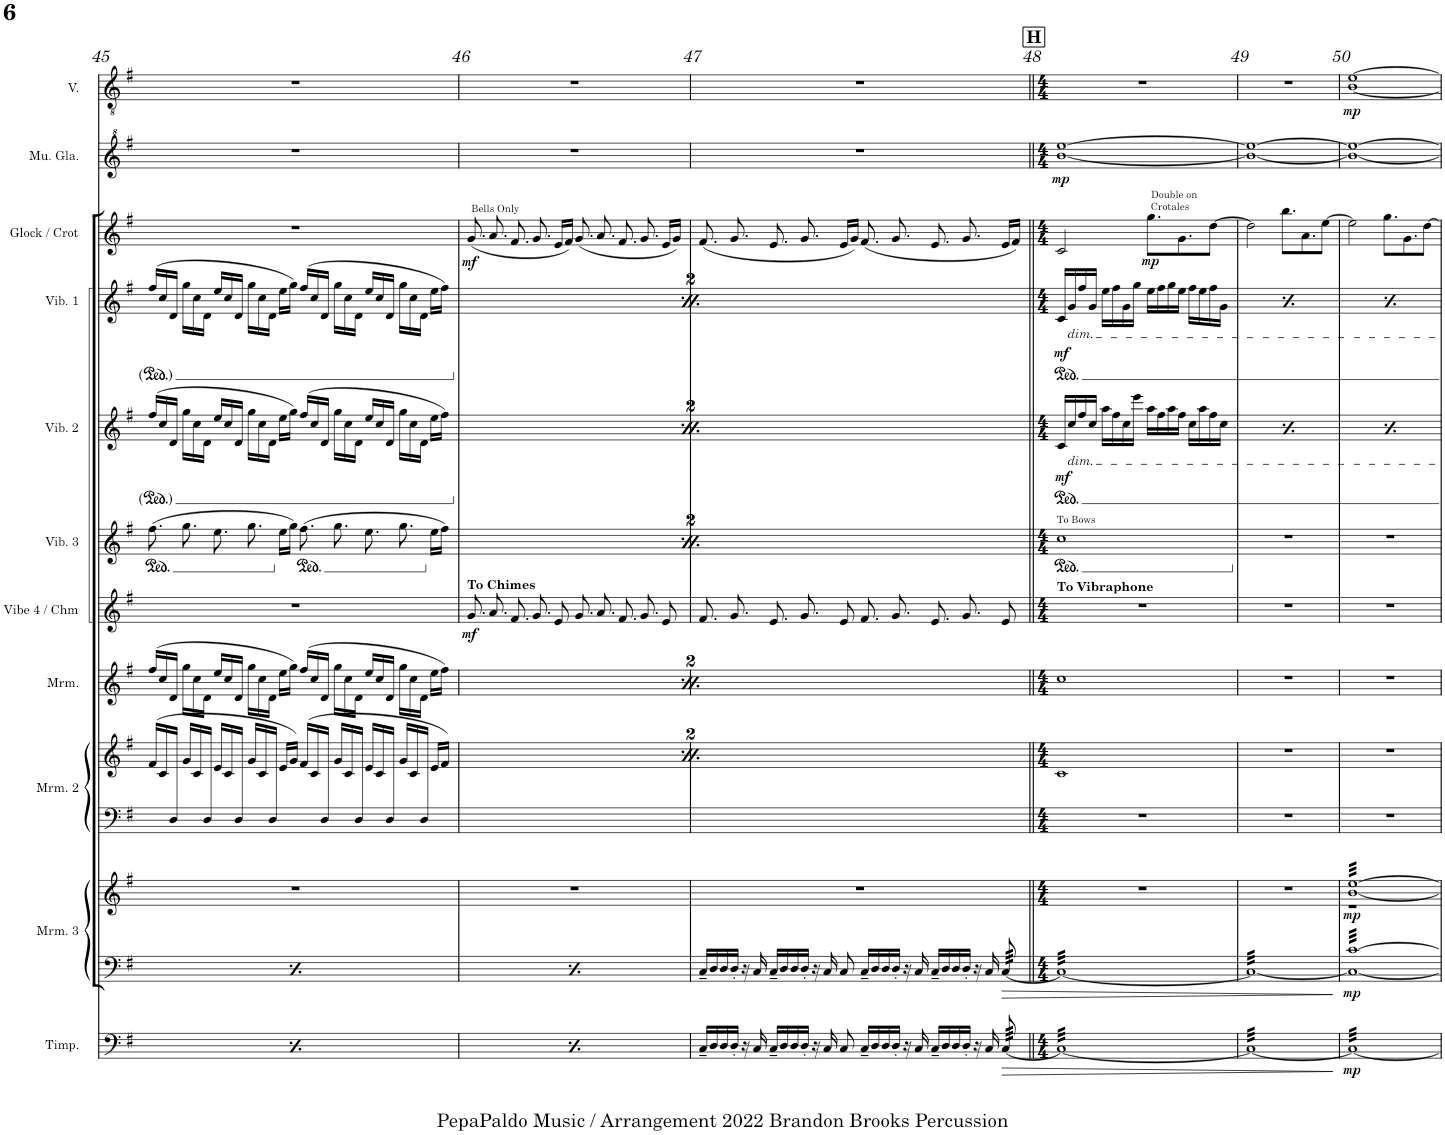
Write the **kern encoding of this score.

**kern	**dynam	**kern	**kern	**dynam	**kern	**kern	**dynam	**kern	**dynam	**kern	**dynam	**kern	**dynam	**kern	**dynam	**kern	**dynam	**kern	**dynam	**kern	**dynam	**kern	**dynam
*part11	*part11	*part10	*part10	*part10	*part9	*part9	*part9	*part8	*part8	*part7	*part7	*part6	*part6	*part5	*part5	*part4	*part4	*part3	*part3	*part2	*part2	*part1	*part1
*staff13	*staff13	*staff12	*staff11	*staff11/12	*staff10	*staff9	*staff9/10	*staff8	*staff8	*staff7	*staff7	*staff6	*staff6	*staff5	*staff5	*staff4	*staff4	*staff3	*staff3	*staff2	*staff2	*staff1	*staff1
*I"Timpani	*	*I"Marimba 3	*	*	*I"Marimba 2	*	*	*I"Marimba 1	*	*I"Vibraphone 4 /  Chimes	*	*I"Vibraphone 3	*	*I"Vibraphone 2	*	*I"Vibraphone 1	*	*I"Glock / Crot	*	*I"Musical Glasses	*	*I"Voice	*
*I'Timp.	*	*I'Mrm. 3	*	*	*I'Mrm. 2	*	*	*I'Mrm. 1	*	*I'Vibe 4 / Chm	*	*I'Vib. 3	*	*I'Vib. 2	*	*I'Vib. 1	*	*I'Glock / Crot	*	*I'Mu. Gla.	*	*I'V.	*
!!LO:PB:g=z
*clefF4	*	*clefF4	*clefG2	*	*clefF4	*clefG2	*	*clefG2	*	*clefG2	*	*clefG2	*	*clefG2	*	*clefG2	*	*clefG2	*	*clefG^2	*	*clefGv2	*
*	*	*	*	*	*	*	*	*	*	*	*	*	*	*	*	*	*	*Trd-14c-24	*	*	*	*	*
*k[f#]	*	*k[f#]	*k[f#]	*	*k[f#]	*k[f#]	*	*k[f#]	*	*k[f#]	*	*k[f#]	*	*k[f#]	*	*k[f#]	*	*k[f#]	*	*k[f#]	*	*k[f#]	*
*M7/4	*	*M7/4	*M7/4	*	*M7/4	*M7/4	*	*M7/4	*	*M7/4	*	*M7/4	*	*M7/4	*	*M7/4	*	*M7/4	*	*M7/4	*	*M7/4	*
=45	=45	=45	=45	=45	=45	=45	=45	=45	=45	=45	=45	=45	=45	=45	=45	=45	=45	=45	=45	=45	=45	=45	=45
*	*	*	*	*	*^	*	*	*	*	*	*	*	*	*	*	*	*	*	*	*	*	*	*
!	!LO:DY:b	!	!	!LO:DY:b=2	!	!	!	!	!	!	!	!	!	!	!	!	!	!	!	!	!	!	!	!
16C~/LL	f	16C~/LL	1..r	f	8ryy	1..ryy	(16f#/LL	.	(16ff#/LL	.	1..r	.	(8.ff#\	.	(16ff#/LL	.	(16ff#/LL	.	1..r	.	1..r	.	1..r	.
16D/	.	16D/	.	.	.	.	16c/	.	16cc/	.	.	.	.	.	16cc/	.	16cc/	.	.	.	.	.	.	.
16D/	.	16D/	.	.	16D/JJ	.	16ryy	.	16d/JJ	.	.	.	.	.	16d/JJ	.	16d/JJ	.	.	.	.	.	.	.
16D'/JJ	.	16D'/JJ	.	.	8ryy	.	16g/LL	.	16gg\LL	.	.	.	8.gg\	.	16gg\LL	.	16gg\LL	.	.	.	.	.	.	.
16r	.	16r	.	.	.	.	16c/	.	16cc\	.	.	.	.	.	16cc\	.	16cc\	.	.	.	.	.	.	.
16C/	.	16C/	.	.	16D/JJ	.	16ryy	.	16d\JJ	.	.	.	.	.	16d\JJ	.	16d\JJ	.	.	.	.	.	.	.
16C~/LL	.	16C~/LL	.	.	8ryy	.	16e/LL	.	16ee/LL	.	.	.	8.ee\	.	16ee/LL	.	16ee/LL	.	.	.	.	.	.	.
16D/	.	16D/	.	.	.	.	16c/	.	16cc/	.	.	.	.	.	16cc/	.	16cc/	.	.	.	.	.	.	.
16D/	.	16D/	.	.	16D/JJ	.	16ryy	.	16d/JJ	.	.	.	.	.	16d/JJ	.	16d/JJ	.	.	.	.	.	.	.
16D'/JJ	.	16D'/JJ	.	.	8ryy	.	16g/LL	.	16gg\LL	.	.	.	8.gg\	.	16gg\LL	.	16gg\LL	.	.	.	.	.	.	.
16r	.	16r	.	.	.	.	16c/	.	16cc\	.	.	.	.	.	16cc\	.	16cc\	.	.	.	.	.	.	.
16C/	.	16C/	.	.	16D/JJ	.	16ryy	.	16d\JJ	.	.	.	.	.	16d\JJ	.	16d\JJ	.	.	.	.	.	.	.
*	*	*	*	*	*	*	*	*	*	*	*	*	*Xped	*	*	*	*	*	*	*	*	*	*	*
8C/	.	8C/	.	.	4ryy	.	16e/LL	.	16ee\LL	.	.	.	16ee\LL	.	16ee\LL	.	16ee\LL	.	.	.	.	.	.	.
.	.	.	.	.	.	.	16g/JJ)	.	16gg\JJ)	.	.	.	16gg\JJ)	.	16gg\JJ)	.	16gg\JJ)	.	.	.	.	.	.	.
16C~/LL	.	16C~/LL	.	.	.	.	(16f#/LL	.	(16ff#/LL	.	.	.	(8.ff#\	.	(16ff#/LL	.	(16ff#/LL	.	.	.	.	.	.	.
16D/	.	16D/	.	.	.	.	16c/	.	16cc/	.	.	.	.	.	16cc/	.	16cc/	.	.	.	.	.	.	.
16D/	.	16D/	.	.	16D/JJ	.	16ryy	.	16d/JJ	.	.	.	.	.	16d/JJ	.	16d/JJ	.	.	.	.	.	.	.
16D'/JJ	.	16D'/JJ	.	.	8ryy	.	16g/LL	.	16gg\LL	.	.	.	8.gg\	.	16gg\LL	.	16gg\LL	.	.	.	.	.	.	.
16r	.	16r	.	.	.	.	16c/	.	16cc\	.	.	.	.	.	16cc\	.	16cc\	.	.	.	.	.	.	.
16C/	.	16C/	.	.	16D/JJ	.	16ryy	.	16d\JJ	.	.	.	.	.	16d\JJ	.	16d\JJ	.	.	.	.	.	.	.
16C~/LL	.	16C~/LL	.	.	8ryy	.	16e/LL	.	16ee/LL	.	.	.	8.ee\	.	16ee/LL	.	16ee/LL	.	.	.	.	.	.	.
16D/	.	16D/	.	.	.	.	16c/	.	16cc/	.	.	.	.	.	16cc/	.	16cc/	.	.	.	.	.	.	.
16D/	.	16D/	.	.	16D/JJ	.	16ryy	.	16d/JJ	.	.	.	.	.	16d/JJ	.	16d/JJ	.	.	.	.	.	.	.
16D'/JJ	.	16D'/JJ	.	.	8ryy	.	16g/LL	.	16gg\LL	.	.	.	8.gg\	.	16gg\LL	.	16gg\LL	.	.	.	.	.	.	.
16r	.	16r	.	.	.	.	16c/	.	16cc\	.	.	.	.	.	16cc\	.	16cc\	.	.	.	.	.	.	.
16C/	.	16C/	.	.	16D/JJ	.	16ryy	.	16d\JJ	.	.	.	.	.	16d\JJ	.	16d\JJ	.	.	.	.	.	.	.
*	*	*	*	*	*	*	*	*	*	*	*	*	*Xped	*	*	*	*	*	*	*	*	*	*	*
8C/	.	8C/	.	.	8ryy	.	16e/LL	.	16ee\LL	.	.	.	16ee\LL	.	16ee\LL	.	16ee\LL	.	.	.	.	.	.	.
.	.	.	.	.	.	.	16f#/JJ)	.	16ff#\JJ)	.	.	.	16ff#\JJ)	.	16ff#\JJ)	.	16ff#\JJ)	.	.	.	.	.	.	.
=46	=46	=46	=46	=46	=46	=46	=46	=46	=46	=46	=46	=46	=46	=46	=46	=46	=46	=46	=46	=46	=46	=46	=46	=46
*	*	*	*	*	*	*	*	*	*	*	*	*	*	*	*ped	*	*	*	*	*	*	*	*	*
!	!	!	!	!	!	!	!	!	!	!	!	!	!	!	!	!	!	!	!LO:TX:a:t=Bells Only	!	!	!	!	!
!	!	!	!	!	!	!	!	!	!	!	!LO:TX:a:B:t=To Chimes	!	!	!	!	!	!	!	!	!	!	!	!	!
!	!LO:DY:b	!	!	!LO:DY:b=2	!	!	!	!LO:DY:b	!	!LO:DY:b	!	!LO:DY:b	!	!LO:DY:b	!	!LO:DY:b	!	!LO:DY:b	!	!LO:DY:b	!	!	!	!
16C~/LL	f	16C~/LL	1..r	f	8ryy	1..ryy	(16g/LL	f	(16gg\LL	f	8.g/L	mf	(8.gg\	f	(16gg\LL	f	(16gg\LL	f	(8.g/	mf	1..r	.	1..r	.
16D/	.	16D/	.	.	.	.	16d/	.	16dd\	.	.	.	.	.	16dd\	.	16dd\	.	.	.	.	.	.	.
16D/	.	16D/	.	.	16D/JJ	.	16ryy	.	16d\JJ	.	.	.	.	.	16d\JJ	.	16d\JJ	.	.	.	.	.	.	.
16D'/JJ	.	16D'/JJ	.	.	8ryy	.	16a/LL	.	16aa\LL	.	8.a/	.	8.aa\	.	16aa\LL	.	16aa\LL	.	8.a/	.	.	.	.	.
16r	.	16r	.	.	.	.	16d/	.	16dd\	.	.	.	.	.	16dd\	.	16dd\	.	.	.	.	.	.	.
16C/	.	16C/	.	.	16D/JJ	.	16ryy	.	16d\JJ	.	.	.	.	.	16d\JJ	.	16d\JJ	.	.	.	.	.	.	.
16C~/LL	.	16C~/LL	.	.	8ryy	.	16f#/LL	.	16ff#/LL	.	8.f#/J	.	8.ff#\	.	16ff#/LL	.	16ff#/LL	.	8.f#/	.	.	.	.	.
16D/	.	16D/	.	.	.	.	16d/	.	16dd/	.	.	.	.	.	16dd/	.	16dd/	.	.	.	.	.	.	.
16D/	.	16D/	.	.	16D/JJ	.	16ryy	.	16d/JJ	.	.	.	.	.	16d/JJ	.	16d/JJ	.	.	.	.	.	.	.
16D'/JJ	.	16D'/JJ	.	.	8ryy	.	16g/LL	.	16gg\LL	.	8.g/L	.	8.gg\	.	16gg\LL	.	16gg\LL	.	8.g/	.	.	.	.	.
16r	.	16r	.	.	.	.	16d/	.	16dd\	.	.	.	.	.	16dd\	.	16dd\	.	.	.	.	.	.	.
16C/	.	16C/	.	.	16D/JJ	.	16ryy	.	16d\JJ	.	.	.	.	.	16d\JJ	.	16d\JJ	.	.	.	.	.	.	.
8C/	.	8C/	.	.	4ryy	.	16e/LL	.	16ee\LL	.	8e/	.	16ee\LL	.	16ee\LL	.	16ee\LL	.	16e/LL	.	.	.	.	.
.	.	.	.	.	.	.	16f#/JJ)	.	16ff#\JJ)	.	.	.	16ff#\JJ)	.	16ff#\JJ)	.	16ff#\JJ)	.	16f#/JJ)	.	.	.	.	.
16C~/LL	.	16C~/LL	.	.	.	.	16g/LL	.	(16gg\LL	.	8.g/J	.	(8.gg\	.	(16gg\LL	.	(16gg\LL	.	(8.g/	.	.	.	.	.
16D/	.	16D/	.	.	.	.	16d/	.	16dd\	.	.	.	.	.	16dd\	.	16dd\	.	.	.	.	.	.	.
16D/	.	16D/	.	.	16D/JJ	.	16ryy	.	16d\JJ	.	.	.	.	.	16d\JJ	.	16d\JJ	.	.	.	.	.	.	.
16D'/JJ	.	16D'/JJ	.	.	8ryy	.	16a/LL	.	16aa\LL	.	8.a/L	.	8.aa\	.	16aa\LL	.	16aa\LL	.	8.a/	.	.	.	.	.
16r	.	16r	.	.	.	.	16d/	.	16dd\	.	.	.	.	.	16dd\	.	16dd\	.	.	.	.	.	.	.
16C/	.	16C/	.	.	16D/JJ	.	16ryy	.	16d\JJ	.	.	.	.	.	16d\JJ	.	16d\JJ	.	.	.	.	.	.	.
16C~/LL	.	16C~/LL	.	.	8ryy	.	16f#/LL	.	16ff#/LL	.	8.f#/	.	8.ff#\	.	16ff#/LL	.	16ff#/LL	.	8.f#/	.	.	.	.	.
16D/	.	16D/	.	.	.	.	16d/	.	16dd/	.	.	.	.	.	16dd/	.	16dd/	.	.	.	.	.	.	.
16D/	.	16D/	.	.	16D/JJ	.	16ryy	.	16d/JJ	.	.	.	.	.	16d/JJ	.	16d/JJ	.	.	.	.	.	.	.
16D'/JJ	.	16D'/JJ	.	.	8ryy	.	16g/LL	.	16gg\LL	.	8.g/	.	8.gg\	.	16gg\LL	.	16gg\LL	.	8.g/	.	.	.	.	.
16r	.	16r	.	.	.	.	16d/	.	16dd\	.	.	.	.	.	16dd\	.	16dd\	.	.	.	.	.	.	.
16C/	.	16C/	.	.	16D/JJ	.	16ryy	.	16d\JJ	.	.	.	.	.	16d\JJ	.	16d\JJ	.	.	.	.	.	.	.
8C/	.	8C/	.	.	8ryy	.	16e/LL	.	16ee\LL	.	8e/J	.	16ee\LL	.	16ee\LL	.	16ee\LL	.	16e/LL	.	.	.	.	.
.	.	.	.	.	.	.	16g/JJ	.	16gg\JJ)	.	.	.	16gg\JJ)	.	16gg\JJ)	.	16gg\JJ)	.	16g/JJ)	.	.	.	.	.
=47	=47	=47	=47	=47	=47	=47	=47	=47	=47	=47	=47	=47	=47	=47	=47	=47	=47	=47	=47	=47	=47	=47	=47	=47
16C~/LL	.	16C~/LL	1..r	.	8ryy	1..ryy	(16f#/LL	.	(16ff#/LL	.	8.f#/L	.	(8.ff#\	.	(16ff#/LL	.	(16ff#/LL	.	(8.f#/	.	1..r	.	1..r	.
16D/	.	16D/	.	.	.	.	16c/	.	16cc/	.	.	.	.	.	16cc/	.	16cc/	.	.	.	.	.	.	.
16D/	.	16D/	.	.	16D/JJ	.	16ryy	.	16d/JJ	.	.	.	.	.	16d/JJ	.	16d/JJ	.	.	.	.	.	.	.
16D'/JJ	.	16D'/JJ	.	.	8ryy	.	16g/LL	.	16gg\LL	.	8.g/	.	8.gg\	.	16gg\LL	.	16gg\LL	.	8.g/	.	.	.	.	.
16r	.	16r	.	.	.	.	16c/	.	16cc\	.	.	.	.	.	16cc\	.	16cc\	.	.	.	.	.	.	.
16C/	.	16C/	.	.	16D/JJ	.	16ryy	.	16d\JJ	.	.	.	.	.	16d\JJ	.	16d\JJ	.	.	.	.	.	.	.
16C~/LL	.	16C~/LL	.	.	8ryy	.	16e/LL	.	16ee/LL	.	8.e/J	.	8.ee\	.	16ee/LL	.	16ee/LL	.	8.e/	.	.	.	.	.
16D/	.	16D/	.	.	.	.	16c/	.	16cc/	.	.	.	.	.	16cc/	.	16cc/	.	.	.	.	.	.	.
16D/	.	16D/	.	.	16D/JJ	.	16ryy	.	16d/JJ	.	.	.	.	.	16d/JJ	.	16d/JJ	.	.	.	.	.	.	.
16D'/JJ	.	16D'/JJ	.	.	8ryy	.	16g/LL	.	16gg\LL	.	8.g/L	.	8.gg\	.	16gg\LL	.	16gg\LL	.	8.g/	.	.	.	.	.
16r	.	16r	.	.	.	.	16c/	.	16cc\	.	.	.	.	.	16cc\	.	16cc\	.	.	.	.	.	.	.
16C/	.	16C/	.	.	16D/JJ	.	16ryy	.	16d\JJ	.	.	.	.	.	16d\JJ	.	16d\JJ	.	.	.	.	.	.	.
8C/	.	8C/	.	.	4ryy	.	16e/LL	.	16ee\LL	.	8e/	.	16ee\LL	.	16ee\LL	.	16ee\LL	.	16e/LL	.	.	.	.	.
.	.	.	.	.	.	.	16g/JJ)	.	16gg\JJ)	.	.	.	16gg\JJ)	.	16gg\JJ)	.	16gg\JJ)	.	16g/JJ)	.	.	.	.	.
16C~/LL	.	16C~/LL	.	.	.	.	(16f#/LL	.	(16ff#/LL	.	8.f#/J	.	(8.ff#\	.	(16ff#/LL	.	(16ff#/LL	.	(8.f#/	.	.	.	.	.
16D/	.	16D/	.	.	.	.	16c/	.	16cc/	.	.	.	.	.	16cc/	.	16cc/	.	.	.	.	.	.	.
16D/	.	16D/	.	.	16D/JJ	.	16ryy	.	16d/JJ	.	.	.	.	.	16d/JJ	.	16d/JJ	.	.	.	.	.	.	.
16D'/JJ	.	16D'/JJ	.	.	8ryy	.	16g/LL	.	16gg\LL	.	8.g/L	.	8.gg\	.	16gg\LL	.	16gg\LL	.	8.g/	.	.	.	.	.
16r	.	16r	.	.	.	.	16c/	.	16cc\	.	.	.	.	.	16cc\	.	16cc\	.	.	.	.	.	.	.
16C/	.	16C/	.	.	16D/JJ	.	16ryy	.	16d\JJ	.	.	.	.	.	16d\JJ	.	16d\JJ	.	.	.	.	.	.	.
16C~/LL	.	16C~/LL	.	.	8ryy	.	16e/LL	.	16ee/LL	.	8.e/	.	8.ee\	.	16ee/LL	.	16ee/LL	.	8.e/	.	.	.	.	.
16D/	.	16D/	.	.	.	.	16c/	.	16cc/	.	.	.	.	.	16cc/	.	16cc/	.	.	.	.	.	.	.
16D/	.	16D/	.	.	16D/JJ	.	16ryy	.	16d/JJ	.	.	.	.	.	16d/JJ	.	16d/JJ	.	.	.	.	.	.	.
16D'/JJ	.	16D'/JJ	.	.	8ryy	.	16g/LL	.	16gg\LL	.	8.g/	.	8.gg\	.	16gg\LL	.	16gg\LL	.	8.g/	.	.	.	.	.
16r	.	16r	.	.	.	.	16c/	.	16cc\	.	.	.	.	.	16cc\	.	16cc\	.	.	.	.	.	.	.
16C/	.	16C/	.	.	16D/JJ	.	16ryy	.	16d\JJ	.	.	.	.	.	16d\JJ	.	16d\JJ	.	.	.	.	.	.	.
!	!LO:HP:b	!	!	!	!	!	!	!	!	!	!	!	!	!	!	!	!	!	!	!	!	!	!	!
*tremolo	*	*	*	*	*	*	*	*	*	*	*	*	*	*	*	*	*	*	*	*	*	*	*	*
*	*	*tremolo	*	*	*	*	*	*	*	*	*	*	*	*	*	*	*	*	*	*	*	*	*	*
[64C/	>	[64C/	.	.	8ryy	.	16e/LL	.	16ee\LL	.	8e/J	.	16ee\LL	.	16ee\LL	.	16ee\LL	.	16e/LL	.	.	.	.	.
64C/	.	64C/	.	.	.	.	.	.	.	.	.	.	.	.	.	.	.	.	.	.	.	.	.	.
64C/	.	64C/	.	.	.	.	.	.	.	.	.	.	.	.	.	.	.	.	.	.	.	.	.	.
64C/	.	64C/	.	.	.	.	.	.	.	.	.	.	.	.	.	.	.	.	.	.	.	.	.	.
64C/	.	64C/	.	.	.	.	16f#/JJ)	.	16ff#\JJ)	.	.	.	16ff#\JJ)	.	16ff#\JJ)	.	16ff#\JJ)	.	16f#/JJ)	.	.	.	.	.
64C/	.	64C/	.	.	.	.	.	.	.	.	.	.	.	.	.	.	.	.	.	.	.	.	.	.
64C/	.	64C/	.	.	.	.	.	.	.	.	.	.	.	.	.	.	.	.	.	.	.	.	.	.
64C/	.	64C/	.	.	.	.	.	.	.	.	.	.	.	.	.	.	.	.	.	.	.	.	.	.
*	*	*	*	*	*v	*v	*	*	*	*	*	*	*	*	*	*	*	*	*	*	*	*	*	*
!!LO:REH:place=s1:a:B:cj:fs=14:t=H
=48||	=48||	=48||	=48||	=48||	=48||	=48||	=48||	=48||	=48||	=48||	=48||	=48||	=48||	=48||	=48||	=48||	=48||	=48||	=48||	=48||	=48||	=48||	=48||
*M4/4	*	*M4/4	*M4/4	*	*M4/4	*M4/4	*	*M4/4	*	*M4/4	*	*M4/4	*	*M4/4	*	*M4/4	*	*M4/4	*	*M4/4	*	*M4/4	*
*	*	*	*	*	*	*	*	*	*	*	*	*	*	*ped	*	*	*	*	*	*	*	*	*
!	!	!	!	!	!	!	!	!	!	!	!	!LO:TX:a:t=To Bows	!	!	!	!	!	!	!	!	!	!	!
!	!	!	!	!	!	!	!	!	!	!LO:TX:a:B:t=To Vibraphone	!	!	!	!	!	!	!	!	!	!	!	!	!
!	!	!	!	!	!	!	!	!	!	!	!	!	!	!	!LO:DY:b	!	!LO:DY:b	!	!	!	!LO:DY:b	!	!
32CLLL	.	32CLLL	1r	.	1r	1c	.	1cc	.	1r	.	1cc	.	16c/LL	mf	16c/LL	mf	2c/	.	[1bb [1eee	mp	1r	.
32C	.	32C	.	.	.	.	.	.	.	.	.	.	.	.	.	.	.	.	.	.	.	.	.
!	!	!	!	!	!	!	!	!	!	!	!	!	!	!	!	!LO:TX:b:i:t=dim.	!	!	!	!	!	!	!
!	!	!	!	!	!	!	!	!	!	!	!	!	!	!LO:TX:b:i:t=dim.	!	!	!	!	!	!	!	!	!
32C	.	32C	.	.	.	.	.	.	.	.	.	.	.	16cc/	.	16g/	.	.	.	.	.	.	.
32C	.	32C	.	.	.	.	.	.	.	.	.	.	.	.	.	.	.	.	.	.	.	.	.
32C	.	32C	.	.	.	.	.	.	.	.	.	.	.	16ff#/	.	16ff#/	.	.	.	.	.	.	.
32C	.	32C	.	.	.	.	.	.	.	.	.	.	.	.	.	.	.	.	.	.	.	.	.
32C	.	32C	.	.	.	.	.	.	.	.	.	.	.	16cc/JJ	.	16g/JJ	.	.	.	.	.	.	.
32C	.	32C	.	.	.	.	.	.	.	.	.	.	.	.	.	.	.	.	.	.	.	.	.
32C	.	32C	.	.	.	.	.	.	.	.	.	.	.	16aa\LL	.	16ee\LL	.	.	.	.	.	.	.
32C	.	32C	.	.	.	.	.	.	.	.	.	.	.	.	.	.	.	.	.	.	.	.	.
32C	.	32C	.	.	.	.	.	.	.	.	.	.	.	16ff#\	.	16ff#\	.	.	.	.	.	.	.
32C	.	32C	.	.	.	.	.	.	.	.	.	.	.	.	.	.	.	.	.	.	.	.	.
32C	.	32C	.	.	.	.	.	.	.	.	.	.	.	16cc\	.	16g\	.	.	.	.	.	.	.
32C	.	32C	.	.	.	.	.	.	.	.	.	.	.	.	.	.	.	.	.	.	.	.	.
32C	.	32C	.	.	.	.	.	.	.	.	.	.	.	16eee\JJ	.	16gg\JJ	.	.	.	.	.	.	.
32C	.	32C	.	.	.	.	.	.	.	.	.	.	.	.	.	.	.	.	.	.	.	.	.
!	!	!	!	!	!	!	!	!	!	!	!	!	!	!	!	!	!	!LO:TX:a:t=Double on	!	!	!	!	!
!	!	!	!	!	!	!	!	!	!	!	!	!	!	!	!	!	!	!LO:TX:a:t=Crotales	!	!	!	!	!
!	!	!	!	!	!	!	!	!	!	!	!	!	!	!	!	!	!	!	!LO:DY:b	!	!	!	!
32C	.	32C	.	.	.	.	.	.	.	.	.	.	.	16aa\LL	.	16ee\LL	.	8.gg\L	mp	.	.	.	.
32C	.	32C	.	.	.	.	.	.	.	.	.	.	.	.	.	.	.	.	.	.	.	.	.
32C	.	32C	.	.	.	.	.	.	.	.	.	.	.	16ff#\	.	16ff#\	.	.	.	.	.	.	.
32C	.	32C	.	.	.	.	.	.	.	.	.	.	.	.	.	.	.	.	.	.	.	.	.
32C	.	32C	.	.	.	.	.	.	.	.	.	.	.	16aa\	.	16gg\	.	.	.	.	.	.	.
32C	.	32C	.	.	.	.	.	.	.	.	.	.	.	.	.	.	.	.	.	.	.	.	.
32C	.	32C	.	.	.	.	.	.	.	.	.	.	.	16ff#\JJ	.	16ee\JJ	.	8.g\	.	.	.	.	.
32C	.	32C	.	.	.	.	.	.	.	.	.	.	.	.	.	.	.	.	.	.	.	.	.
32C	.	32C	.	.	.	.	.	.	.	.	.	.	.	16cc\LL	.	16ff#\LL	.	.	.	.	.	.	.
32C	.	32C	.	.	.	.	.	.	.	.	.	.	.	.	.	.	.	.	.	.	.	.	.
32C	.	32C	.	.	.	.	.	.	.	.	.	.	.	16aa\	.	16ee\	.	.	.	.	.	.	.
32C	.	32C	.	.	.	.	.	.	.	.	.	.	.	.	.	.	.	.	.	.	.	.	.
32C	.	32C	.	.	.	.	.	.	.	.	.	.	.	16ff#\	.	16ff#\	.	[8dd\J	.	.	.	.	.
32C	.	32C	.	.	.	.	.	.	.	.	.	.	.	.	.	.	.	.	.	.	.	.	.
32C	.	32C	.	.	.	.	.	.	.	.	.	.	.	16cc\JJ	.	16g\JJ	.	.	.	.	.	.	.
32CJJJ	.	32CJJJ	.	.	.	.	.	.	.	.	.	.	.	.	.	.	.	.	.	.	.	.	.
=49	=49	=49	=49	=49	=49	=49	=49	=49	=49	=49	=49	=49	=49	=49	=49	=49	=49	=49	=49	=49	=49	=49	=49
*	*	*	*	*	*	*	*	*	*	*	*	*Xped	*	*	*	*	*	*	*	*	*	*	*
*	*	*	*	*	*	*	*	*	*	*	*	*	*	*ped	*	*	*	*	*	*	*	*	*
!	!	!	!	!	!	!	!	!	!	!	!	!	!	!	!LO:DY:b	!	!LO:DY:b	!	!	!	!	!	!
32CLLL	.	32CLLL	1r	.	1r	1r	.	1r	.	1r	.	1r	.	16c/LL	mf	16c/LL	mf	2dd\]	.	1bb_ 1eee_	.	1r	.
32C	.	32C	.	.	.	.	.	.	.	.	.	.	.	.	.	.	.	.	.	.	.	.	.
!	!	!	!	!	!	!	!	!	!	!	!	!	!	!	!	!LO:TX:b:i:t=dim.	!	!	!	!	!	!	!
!	!	!	!	!	!	!	!	!	!	!	!	!	!	!LO:TX:b:i:t=dim.	!	!	!	!	!	!	!	!	!
32C	.	32C	.	.	.	.	.	.	.	.	.	.	.	16cc/	.	16g/	.	.	.	.	.	.	.
32C	.	32C	.	.	.	.	.	.	.	.	.	.	.	.	.	.	.	.	.	.	.	.	.
32C	.	32C	.	.	.	.	.	.	.	.	.	.	.	16ff#/	.	16ff#/	.	.	.	.	.	.	.
32C	.	32C	.	.	.	.	.	.	.	.	.	.	.	.	.	.	.	.	.	.	.	.	.
32C	.	32C	.	.	.	.	.	.	.	.	.	.	.	16cc/JJ	.	16g/JJ	.	.	.	.	.	.	.
32C	.	32C	.	.	.	.	.	.	.	.	.	.	.	.	.	.	.	.	.	.	.	.	.
32C	.	32C	.	.	.	.	.	.	.	.	.	.	.	16aa\LL	.	16ee\LL	.	.	.	.	.	.	.
32C	.	32C	.	.	.	.	.	.	.	.	.	.	.	.	.	.	.	.	.	.	.	.	.
32C	.	32C	.	.	.	.	.	.	.	.	.	.	.	16ff#\	.	16ff#\	.	.	.	.	.	.	.
32C	.	32C	.	.	.	.	.	.	.	.	.	.	.	.	.	.	.	.	.	.	.	.	.
32C	.	32C	.	.	.	.	.	.	.	.	.	.	.	16cc\	.	16g\	.	.	.	.	.	.	.
32C	.	32C	.	.	.	.	.	.	.	.	.	.	.	.	.	.	.	.	.	.	.	.	.
32C	.	32C	.	.	.	.	.	.	.	.	.	.	.	16eee\JJ	.	16gg\JJ	.	.	.	.	.	.	.
32C	.	32C	.	.	.	.	.	.	.	.	.	.	.	.	.	.	.	.	.	.	.	.	.
32C	.	32C	.	.	.	.	.	.	.	.	.	.	.	16aa\LL	.	16ee\LL	.	8.bb\L	.	.	.	.	.
32C	.	32C	.	.	.	.	.	.	.	.	.	.	.	.	.	.	.	.	.	.	.	.	.
32C	.	32C	.	.	.	.	.	.	.	.	.	.	.	16ff#\	.	16ff#\	.	.	.	.	.	.	.
32C	.	32C	.	.	.	.	.	.	.	.	.	.	.	.	.	.	.	.	.	.	.	.	.
32C	.	32C	.	.	.	.	.	.	.	.	.	.	.	16aa\	.	16gg\	.	.	.	.	.	.	.
32C	.	32C	.	.	.	.	.	.	.	.	.	.	.	.	.	.	.	.	.	.	.	.	.
32C	.	32C	.	.	.	.	.	.	.	.	.	.	.	16ff#\JJ	.	16ee\JJ	.	8.a\	.	.	.	.	.
32C	.	32C	.	.	.	.	.	.	.	.	.	.	.	.	.	.	.	.	.	.	.	.	.
32C	.	32C	.	.	.	.	.	.	.	.	.	.	.	16cc\LL	.	16ff#\LL	.	.	.	.	.	.	.
32C	.	32C	.	.	.	.	.	.	.	.	.	.	.	.	.	.	.	.	.	.	.	.	.
32C	.	32C	.	.	.	.	.	.	.	.	.	.	.	16aa\	.	16ee\	.	.	.	.	.	.	.
32C	.	32C	.	.	.	.	.	.	.	.	.	.	.	.	.	.	.	.	.	.	.	.	.
32C	.	32C	.	.	.	.	.	.	.	.	.	.	.	16ff#\	.	16ff#\	.	[8ee\J	.	.	.	.	.
32C	.	32C	.	.	.	.	.	.	.	.	.	.	.	.	.	.	.	.	.	.	.	.	.
32C	.	32C	.	.	.	.	.	.	.	.	.	.	.	16cc\JJ	.	16g\JJ	.	.	.	.	.	.	.
32CJJJ	.	32CJJJ	.	.	.	.	.	.	.	.	.	.	.	.	.	.	.	.	.	.	.	.	.
.	]	.	.	.	.	.	.	.	.	.	.	.	.	.	.	.	.	.	.	.	.	.	.
=50	=50	=50	=50	=50	=50	=50	=50	=50	=50	=50	=50	=50	=50	=50	=50	=50	=50	=50	=50	=50	=50	=50	=50
*	*	*	*^	*	*	*	*	*	*	*	*	*	*	*	*	*	*	*	*	*	*	*^	*
!	!LO:DY:b	!	!	!	!LO:DY:b=2	!	!	!	!	!	!	!	!	!	!	!	!	!	!	!	!	!	!	!	!
!	!	!	!	!	!LO:DY:n=1:b	!	!	!	!	!	!	!	!	!	!	!LO:DY:b	!	!LO:DY:b	!	!	!	!	!	!	!LO:DY:b
*	*	*	*tremolo	*	*	*	*	*	*	*	*	*	*	*	*	*	*	*	*	*	*	*	*	*	*
32CLLL	mp	32C [32cLLL	[<32b [32eeLLL	1r	mp mp	1r	1r	.	1r	.	1r	.	1r	.	16c/LL	mf	16c/LL	mf	2ee\]	.	1bb_ 1eee_	.	[1e	[1B	mp
32C	.	32C 32c	32b 32ee	.	.	.	.	.	.	.	.	.	.	.	.	.	.	.	.	.	.	.	.	.	.
!	!	!	!	!	!	!	!	!	!	!	!	!	!	!	!	!	!LO:TX:b:i:t=dim.	!	!	!	!	!	!	!	!
!	!	!	!	!	!	!	!	!	!	!	!	!	!	!	!LO:TX:b:i:t=dim.	!	!	!	!	!	!	!	!	!	!
32C	.	32C 32c	32b 32ee	.	.	.	.	.	.	.	.	.	.	.	16cc/	.	16g/	.	.	.	.	.	.	.	.
32C	.	32C 32c	32b 32ee	.	.	.	.	.	.	.	.	.	.	.	.	.	.	.	.	.	.	.	.	.	.
32C	.	32C 32c	32b 32ee	.	.	.	.	.	.	.	.	.	.	.	16ff#/	.	16ff#/	.	.	.	.	.	.	.	.
32C	.	32C 32c	32b 32ee	.	.	.	.	.	.	.	.	.	.	.	.	.	.	.	.	.	.	.	.	.	.
32C	.	32C 32c	32b 32ee	.	.	.	.	.	.	.	.	.	.	.	16cc/JJ	.	16g/JJ	.	.	.	.	.	.	.	.
32C	.	32C 32c	32b 32ee	.	.	.	.	.	.	.	.	.	.	.	.	.	.	.	.	.	.	.	.	.	.
32C	.	32C 32c	32b 32ee	.	.	.	.	.	.	.	.	.	.	.	16aa\LL	.	16ee\LL	.	.	.	.	.	.	.	.
32C	.	32C 32c	32b 32ee	.	.	.	.	.	.	.	.	.	.	.	.	.	.	.	.	.	.	.	.	.	.
32C	.	32C 32c	32b 32ee	.	.	.	.	.	.	.	.	.	.	.	16ff#\	.	16ff#\	.	.	.	.	.	.	.	.
32C	.	32C 32c	32b 32ee	.	.	.	.	.	.	.	.	.	.	.	.	.	.	.	.	.	.	.	.	.	.
32C	.	32C 32c	32b 32ee	.	.	.	.	.	.	.	.	.	.	.	16cc\	.	16g\	.	.	.	.	.	.	.	.
32C	.	32C 32c	32b 32ee	.	.	.	.	.	.	.	.	.	.	.	.	.	.	.	.	.	.	.	.	.	.
32C	.	32C 32c	32b 32ee	.	.	.	.	.	.	.	.	.	.	.	16eee\JJ	.	16gg\JJ	.	.	.	.	.	.	.	.
32C	.	32C 32c	32b 32ee	.	.	.	.	.	.	.	.	.	.	.	.	.	.	.	.	.	.	.	.	.	.
32C	.	32C 32c	32b 32ee	.	.	.	.	.	.	.	.	.	.	.	16aa\LL	.	16ee\LL	.	8.gg\L	.	.	.	.	.	.
32C	.	32C 32c	32b 32ee	.	.	.	.	.	.	.	.	.	.	.	.	.	.	.	.	.	.	.	.	.	.
32C	.	32C 32c	32b 32ee	.	.	.	.	.	.	.	.	.	.	.	16ff#\	.	16ff#\	.	.	.	.	.	.	.	.
32C	.	32C 32c	32b 32ee	.	.	.	.	.	.	.	.	.	.	.	.	.	.	.	.	.	.	.	.	.	.
32C	.	32C 32c	32b 32ee	.	.	.	.	.	.	.	.	.	.	.	16aa\	.	16gg\	.	.	.	.	.	.	.	.
32C	.	32C 32c	32b 32ee	.	.	.	.	.	.	.	.	.	.	.	.	.	.	.	.	.	.	.	.	.	.
32C	.	32C 32c	32b 32ee	.	.	.	.	.	.	.	.	.	.	.	16ff#\JJ	.	16ee\JJ	.	8.g\	.	.	.	.	.	.
32C	.	32C 32c	32b 32ee	.	.	.	.	.	.	.	.	.	.	.	.	.	.	.	.	.	.	.	.	.	.
32C	.	32C 32c	32b 32ee	.	.	.	.	.	.	.	.	.	.	.	16cc\LL	.	16ff#\LL	.	.	.	.	.	.	.	.
32C	.	32C 32c	32b 32ee	.	.	.	.	.	.	.	.	.	.	.	.	.	.	.	.	.	.	.	.	.	.
32C	.	32C 32c	32b 32ee	.	.	.	.	.	.	.	.	.	.	.	16aa\	.	16ee\	.	.	.	.	.	.	.	.
32C	.	32C 32c	32b 32ee	.	.	.	.	.	.	.	.	.	.	.	.	.	.	.	.	.	.	.	.	.	.
32C	.	32C 32c	32b 32ee	.	.	.	.	.	.	.	.	.	.	.	16ff#\	.	16ff#\	.	[8dd\J	.	.	.	.	.	.
32C	.	32C 32c	32b 32ee	.	.	.	.	.	.	.	.	.	.	.	.	.	.	.	.	.	.	.	.	.	.
32C	.	32C 32c	32b 32ee	.	.	.	.	.	.	.	.	.	.	.	16cc\JJ	.	16g\JJ	.	.	.	.	.	.	.	.
32CJJJ	.	32C 32cJJJ	32b 32eeJJJ	.	.	.	.	.	.	.	.	.	.	.	.	.	.	.	.	.	.	.	.	.	.
*	*	*	*Xtremolo	*	*	*	*	*	*	*	*	*	*	*	*	*	*	*	*	*	*	*	*	*	*
*	*	*Xtremolo	*	*	*	*	*	*	*	*	*	*	*	*	*	*	*	*	*	*	*	*	*	*	*
*Xtremolo	*	*	*	*	*	*	*	*	*	*	*	*	*	*	*	*	*	*	*	*	*	*	*	*	*
*	*	*	*v	*v	*	*	*	*	*	*	*	*	*	*	*	*	*	*	*	*	*	*	*v	*v	*
=	=	=	=	=	=	=	=	=	=	=	=	=	=	=	=	=	=	=	=	=	=	=	=
*-	*-	*-	*-	*-	*-	*-	*-	*-	*-	*-	*-	*-	*-	*-	*-	*-	*-	*-	*-	*-	*-	*-	*-
